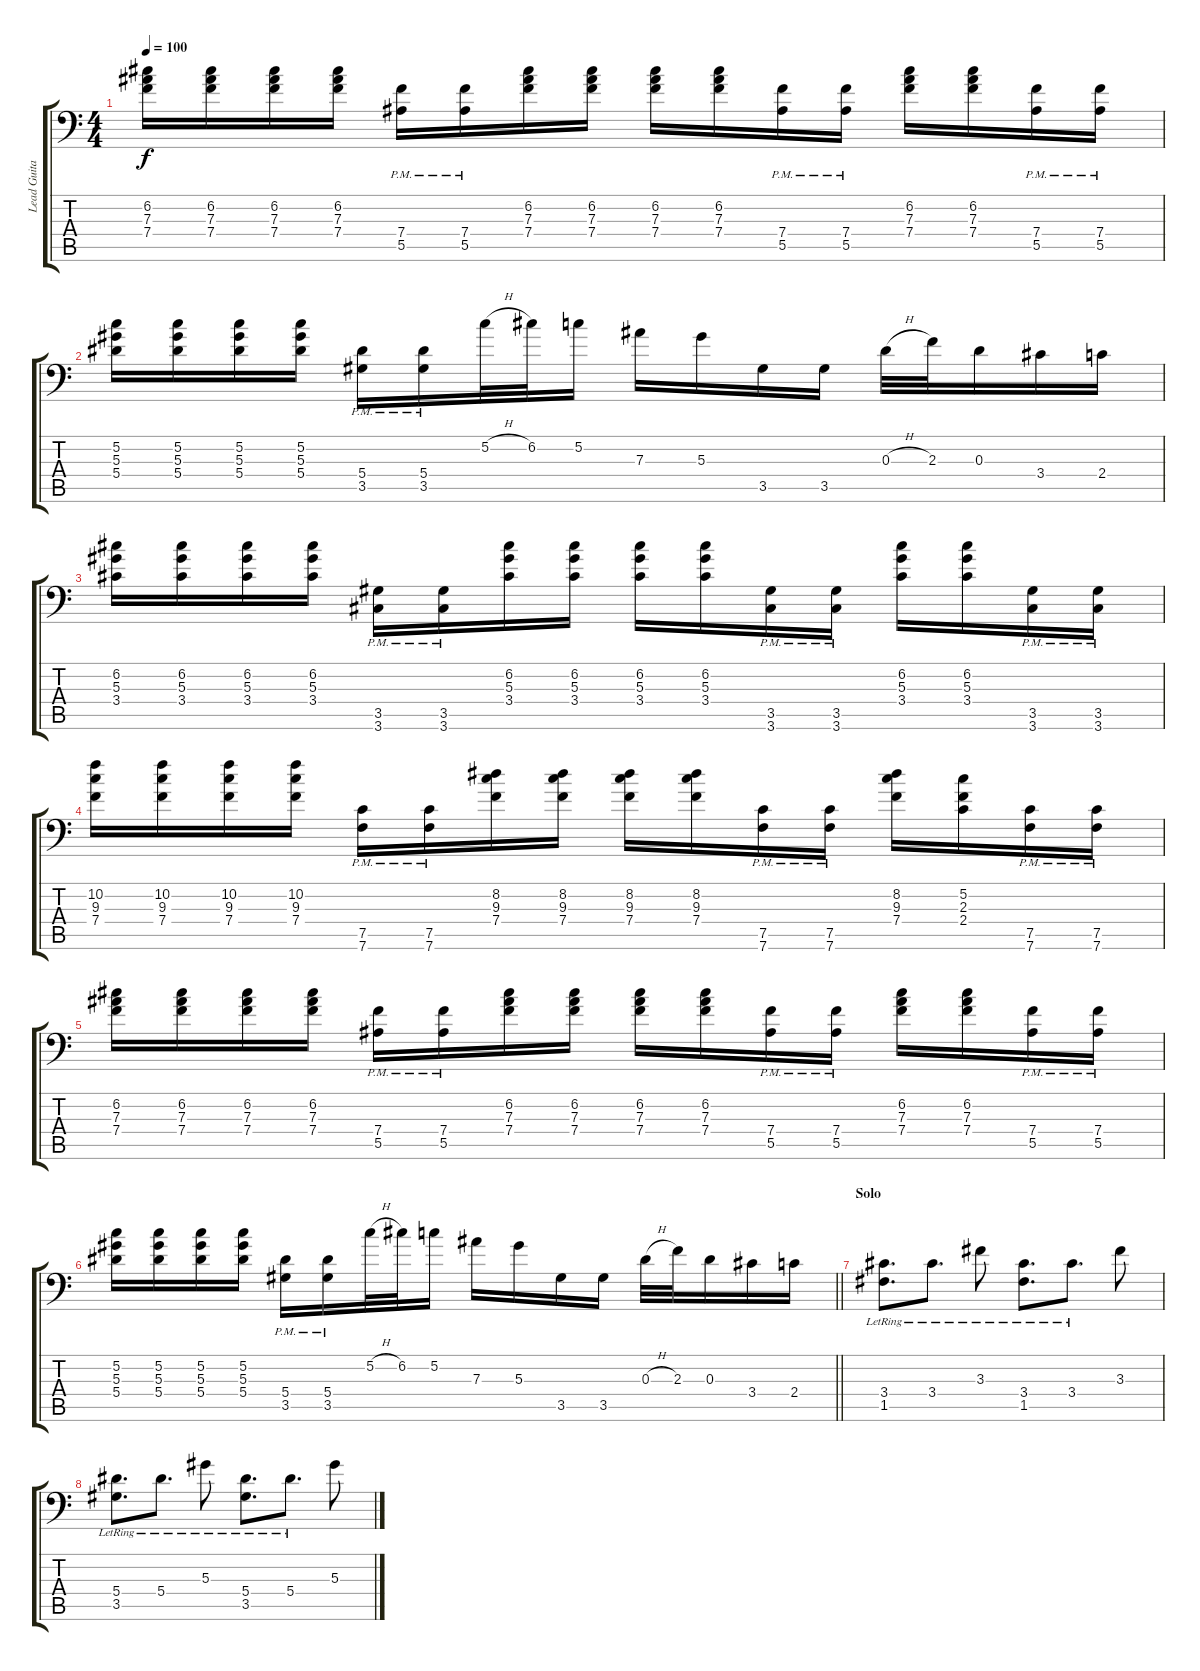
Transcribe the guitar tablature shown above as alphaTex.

\track ("Lead Guitar 2" "Lead Guita") {instrument distortionguitar}
\staff {score tabs}
\tuning (C4 G3 Eb3 Bb2 F2 Bb1) {hide}
\ts (4 4)
\tempo 100
\clef f4
\ks c
(6.2 7.3 7.4).16{dy f} (6.2 7.3 7.4).16 (6.2 7.3 7.4).16 (6.2 7.3 7.4).16 (7.4{pm} 5.5{pm}).16 (7.4{pm} 5.5{pm}).16 (6.2 7.3 7.4).16 (6.2 7.3 7.4).16 (6.2 7.3 7.4).16 (6.2 7.3 7.4).16 (7.4{pm} 5.5{pm}).16 (7.4{pm} 5.5{pm}).16 (6.2 7.3 7.4).16 (6.2 7.3 7.4).16 (7.4{pm} 5.5{pm}).16 (7.4{pm} 5.5{pm}).16 |
(5.2 5.3 5.4).16 (5.2 5.3 5.4).16 (5.2 5.3 5.4).16 (5.2 5.3 5.4).16 (5.4{pm} 3.5{pm}).16 (5.4{pm} 3.5{pm}).16 5.2{h}.32 6.2.32 5.2.16 7.3.16 5.3.16 3.5.16 3.5.16 0.3{h}.32 2.3.32 0.3.16 3.4.16 2.4.16 |
(6.2 5.3 3.4).16 (6.2 5.3 3.4).16 (6.2 5.3 3.4).16 (6.2 5.3 3.4).16 (3.5{pm} 3.6{pm}).16 (3.5{pm} 3.6{pm}).16 (6.2 5.3 3.4).16 (6.2 5.3 3.4).16 (6.2 5.3 3.4).16 (6.2 5.3 3.4).16 (3.5{pm} 3.6{pm}).16 (3.5{pm} 3.6{pm}).16 (6.2 5.3 3.4).16 (6.2 5.3 3.4).16 (3.5{pm} 3.6{pm}).16 (3.5{pm} 3.6{pm}).16 |
(10.2 9.3 7.4).16 (10.2 9.3 7.4).16 (10.2 9.3 7.4).16 (10.2 9.3 7.4).16 (7.5{pm} 7.6{pm}).16 (7.5{pm} 7.6{pm}).16 (8.2 9.3 7.4).16 (8.2 9.3 7.4).16 (8.2 9.3 7.4).16 (8.2 9.3 7.4).16 (7.5{pm} 7.6{pm}).16 (7.5{pm} 7.6{pm}).16 (8.2 9.3 7.4).16 (5.2 2.3 2.4).16 (7.5{pm} 7.6{pm}).16 (7.5{pm} 7.6{pm}).16 |
(6.2 7.3 7.4).16 (6.2 7.3 7.4).16 (6.2 7.3 7.4).16 (6.2 7.3 7.4).16 (7.4{pm} 5.5{pm}).16 (7.4{pm} 5.5{pm}).16 (6.2 7.3 7.4).16 (6.2 7.3 7.4).16 (6.2 7.3 7.4).16 (6.2 7.3 7.4).16 (7.4{pm} 5.5{pm}).16 (7.4{pm} 5.5{pm}).16 (6.2 7.3 7.4).16 (6.2 7.3 7.4).16 (7.4{pm} 5.5{pm}).16 (7.4{pm} 5.5{pm}).16 |
\barLineRight lightlight
(5.2 5.3 5.4).16 (5.2 5.3 5.4).16 (5.2 5.3 5.4).16 (5.2 5.3 5.4).16 (5.4{pm} 3.5{pm}).16 (5.4{pm} 3.5{pm}).16 5.2{h}.32 6.2.32 5.2.16 7.3.16 5.3.16 3.5.16 3.5.16 0.3{h}.32 2.3.32 0.3.16 3.4.16 2.4.16 |
\section ("" "Solo")
(3.4 1.5{lr}).8{d} 3.4{lr}.8{d} 3.3{lr}.8 (3.4 1.5{lr}).8{d} 3.4{lr}.8{d} 3.3.8 |
(5.4 3.5{lr}).8{d} 5.4{lr}.8{d} 5.3{lr}.8 (5.4 3.5{lr}).8{d} 5.4{lr}.8{d} 5.3.8
